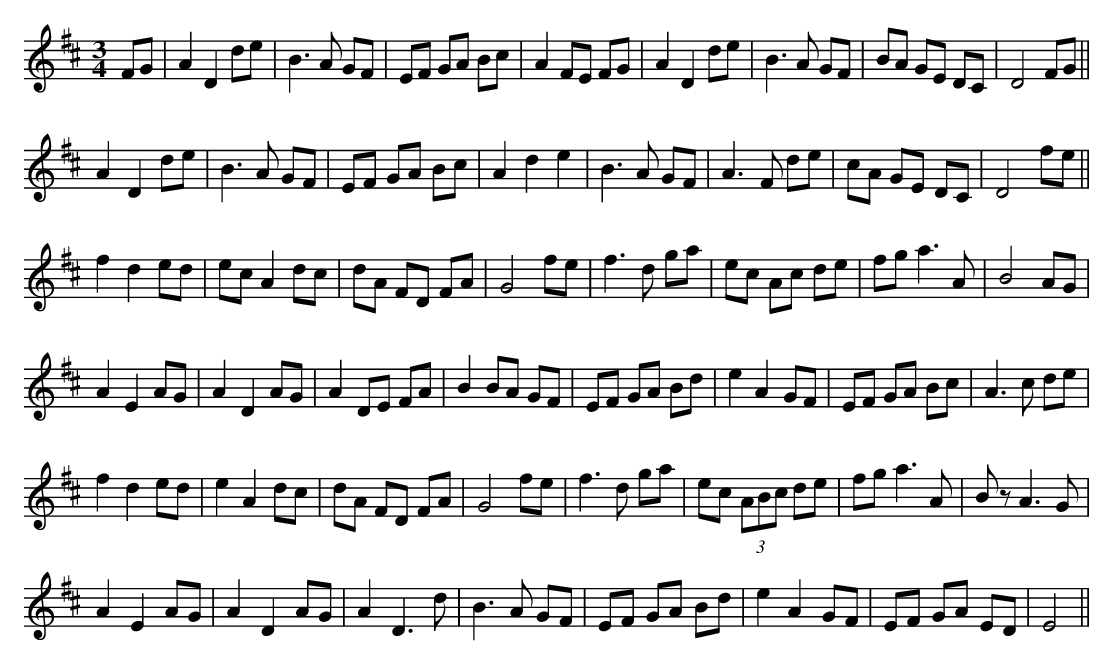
X:1
M:3/4
K:D
FG|A2 D2 de|B3 A GF|EF GA Bc|A2 FE FG|A2 D2 de|B3 A GF|BA GE DC|D4 FG||
A2 D2 de|B3 A GF|EF GA Bc|A2 d2 e2|B3 A GF|A3 F de|cA GE DC|D4 fe||
f2 d2 ed|ec A2 dc|dA FD FA|G4 fe|f3 d ga|ec Ac de|fg a3 A|B4 AG|
A2 E2 AG|A2 D2 AG|A2 DE FA|B2 BA GF|EF GA Bd|e2 A2 GF|EF GA Bc|A3c de|
f2d2 ed|e2A2 dc|dA FD FA|G4 fe|f3 d ga|ec (3ABc de|fg a3 A|Bz A3 G|
A2 E2 AG|A2 D2 AG|A2 D3d|B3A GF|EF GA Bd|e2 A2GF|EF GA ED|E4||
